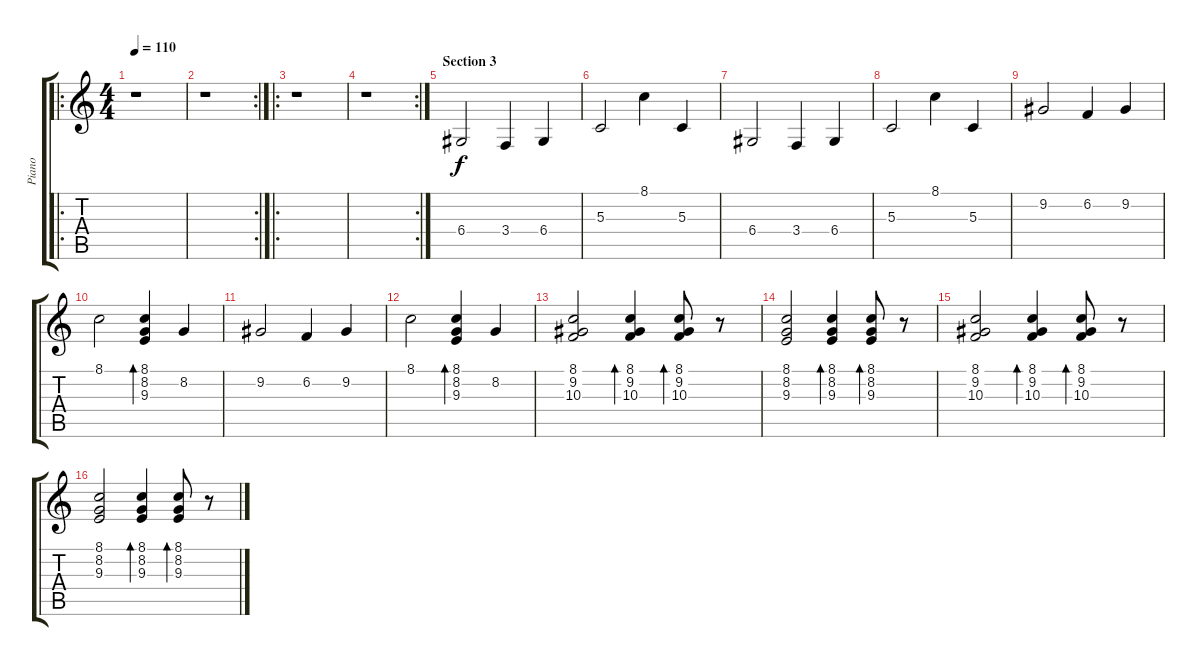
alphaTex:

\track ("Piano" "Piano") {instrument brightacousticpiano}
\staff {score tabs}
\tuning (E4 B3 G3 D3 A2 E2) {hide}
\ro
\ts (4 4)
\tempo 110
\clef g2
\ks c
r.1{dy f} |
\rc 2
r.1 |
\ro
r.1 |
\rc 2
r.1 |
\section ("" "Section 3")
6.4.2 3.4.4 6.4.4 |
5.3.2 8.1.4 5.3.4 |
6.4.2 3.4.4 6.4.4 |
5.3.2 8.1.4 5.3.4 |
9.2.2 6.2.4 9.2.4 |
8.1.2 (8.1 8.2 9.3).4{bd 120} 8.2.4 |
9.2.2 6.2.4 9.2.4 |
8.1.2 (8.1 8.2 9.3).4{bd 120} 8.2.4 |
(8.1 9.2 10.3).2 (8.1 9.2 10.3).4{bd 120} (8.1 9.2 10.3).8{bd 120} r.8 |
(8.1 8.2 9.3).2 (8.1 8.2 9.3).4{bd 120} (8.1 8.2 9.3).8{bd 120} r.8 |
(8.1 9.2 10.3).2 (8.1 9.2 10.3).4{bd 120} (8.1 9.2 10.3).8{bd 120} r.8 |
(8.1 8.2 9.3).2 (8.1 8.2 9.3).4{bd 120} (8.1 8.2 9.3).8{bd 120} r.8
